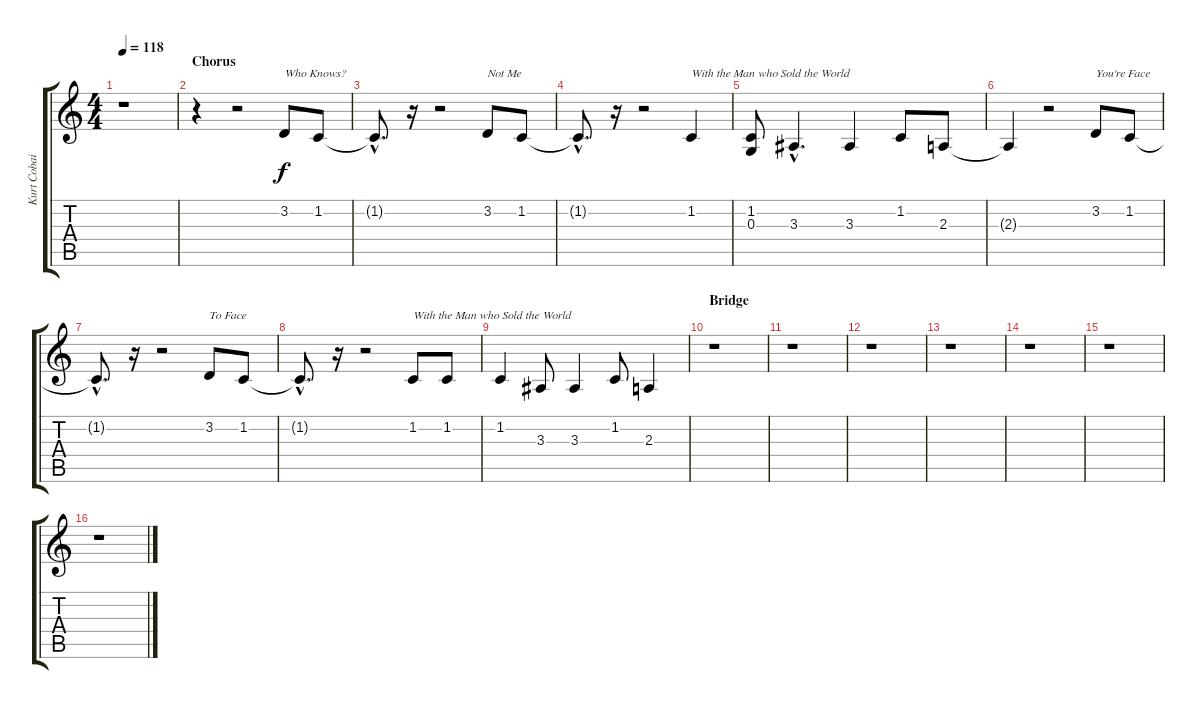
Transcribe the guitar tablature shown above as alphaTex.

\track ("Kurt Cobain - Vocals" "Kurt Cobai") {instrument tenorsax}
\staff {score tabs}
\tuning (E4 B3 G3 D3 A2 E2) {hide}
\ts (4 4)
\tempo 118
\clef g2
\ks c
r.1{dy f} |
\section ("" "Chorus")
r.4 r.2 3.2.8{txt "Who Knows?"} 1.2.8 |
1.2{hac t}.8{d} r.16 r.2 3.2.8{txt "Not Me"} 1.2.8 |
1.2{hac t}.8{d} r.16 r.2 1.2.4{txt "With the Man who Sold the World"} |
(1.2 0.3).8 3.3{hac}.4{d} 3.3.4 1.2.8 2.3.8 |
2.3{t}.4 r.2 3.2.8{txt "You're Face"} 1.2.8 |
1.2{hac t}.8{d} r.16 r.2 3.2.8{txt "To Face"} 1.2.8 |
1.2{hac t}.8{d} r.16 r.2 1.2.8{txt "With the Man who Sold the World"} 1.2.8 |
1.2.4 3.3.8 3.3.4 1.2.8 2.3.4 |
\section ("" "Bridge")
r.1 |
r.1 |
r.1 |
r.1 |
r.1 |
r.1 |
r.1
